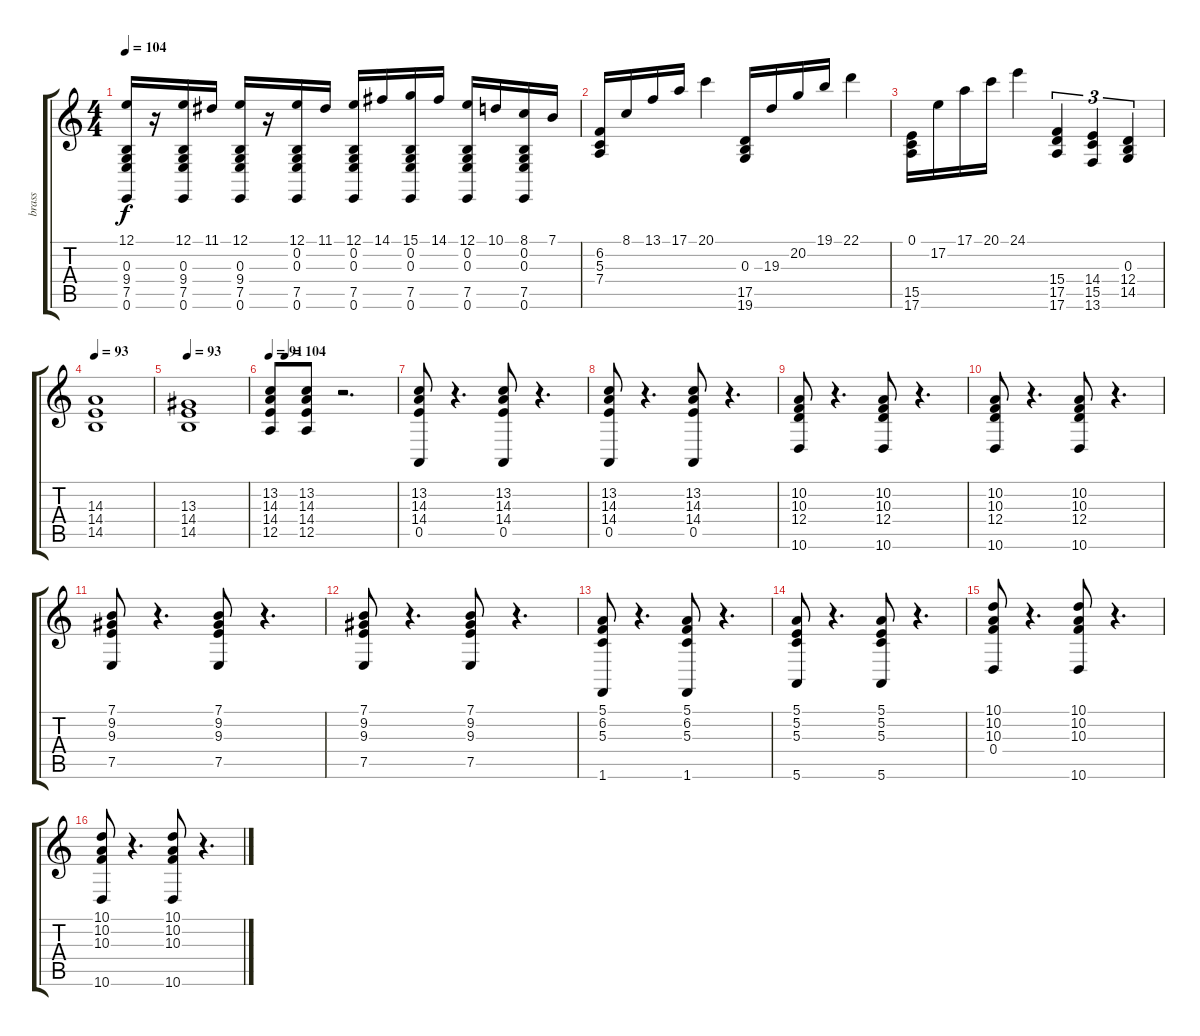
\track ("brass" "brass") {instrument stringensemble1}
\staff {score tabs}
\tuning (E4 B3 G3 D3 A2 E2) {hide}
\ts (4 4)
\tempo 104
\clef g2
\ks c
(12.1 0.3 9.4 7.5 0.6).16{dy f} r.16 (12.1 0.3 9.4 7.5 0.6).16 11.1.16 (12.1 0.3 9.4 7.5 0.6).16 r.16 (12.1 0.2 0.3 7.5 0.6).16 11.1.16 (12.1 0.2 0.3 7.5 0.6).16 14.1.16 (15.1 0.2 0.3 7.5 0.6).16 14.1.16 (12.1 0.2 0.3 7.5 0.6).16 10.1.16 (8.1 0.2 0.3 7.5 0.6).16 7.1.16 |
(6.2 5.3 7.4).16 8.1.16 13.1.16 17.1.16 20.1.4 (0.3 17.5 19.6).16 19.3.16 20.2.16 19.1.16 22.1.4 |
(0.1 15.5 17.6).16 17.2.16 17.1.16 20.1.16 24.1.4 (15.4 17.5 17.6).4{tu (3 2)} (14.4 15.5 13.6).4{tu (3 2)} (0.3 12.4 14.5).4{tu (3 2)} |
\tempo 93
(14.3 14.4 14.5).1 |
\tempo 93
(13.3 14.4 14.5).1 |
\tempo 91
\tempo (104 0.125)
(13.2 14.3 14.4 12.5).8 (13.2 14.3 14.4 12.5).8 r.2{d} |
(13.2 14.3 14.4 0.5).8 r.4{d} (13.2 14.3 14.4 0.5).8 r.4{d} |
(13.2 14.3 14.4 0.5).8 r.4{d} (13.2 14.3 14.4 0.5).8 r.4{d} |
(10.2 10.3 12.4 10.6).8 r.4{d} (10.2 10.3 12.4 10.6).8 r.4{d} |
(10.2 10.3 12.4 10.6).8 r.4{d} (10.2 10.3 12.4 10.6).8 r.4{d} |
(7.1 9.2 9.3 7.5).8 r.4{d} (7.1 9.2 9.3 7.5).8 r.4{d} |
(7.1 9.2 9.3 7.5).8 r.4{d} (7.1 9.2 9.3 7.5).8 r.4{d} |
(5.1 6.2 5.3 1.6).8 r.4{d} (5.1 6.2 5.3 1.6).8 r.4{d} |
(5.1 5.2 5.3 5.6).8 r.4{d} (5.1 5.2 5.3 5.6).8 r.4{d} |
(10.1 10.2 10.3 0.4).8 r.4{d} (10.1 10.2 10.3 10.6).8 r.4{d} |
(10.1 10.2 10.3 10.6).8 r.4{d} (10.1 10.2 10.3 10.6).8 r.4{d}
